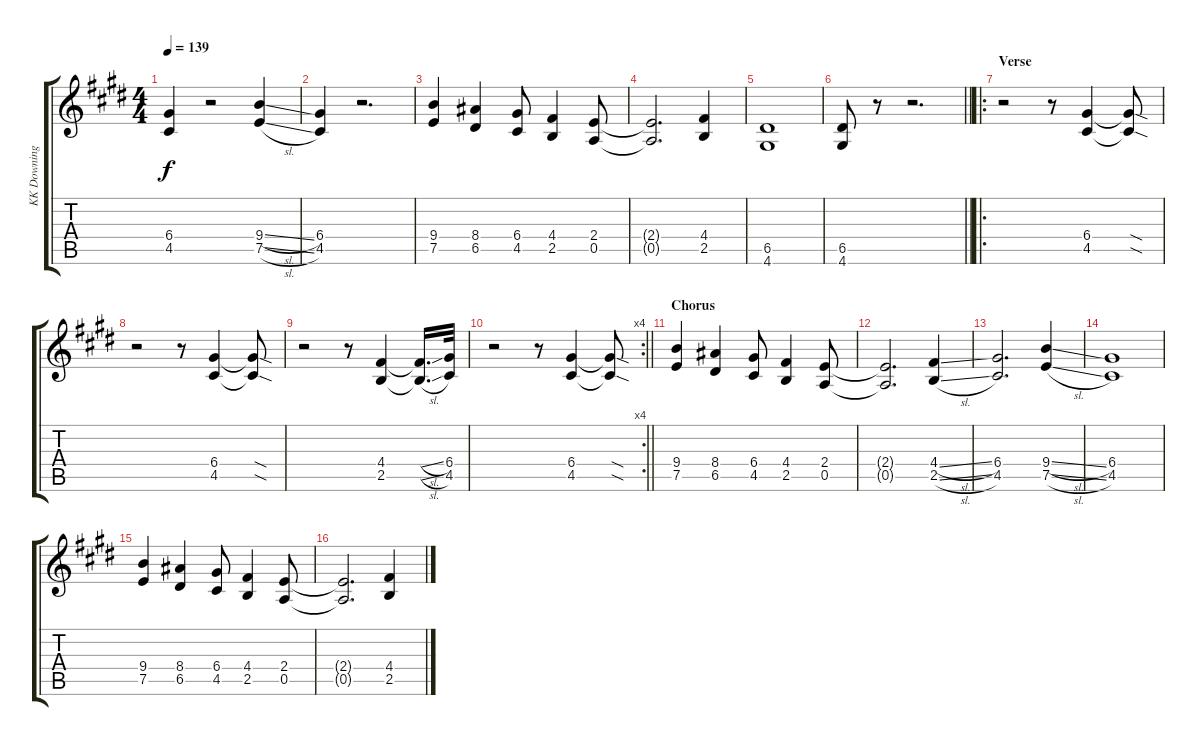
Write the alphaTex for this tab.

\track ("KK Downing" "KK Downing") {instrument distortionguitar}
\staff {score tabs}
\tuning (E4 B3 G3 D3 A2 E2) {hide}
\ts (4 4)
\tempo 139
\clef g2
\ks c#minor
(6.4 4.5).4{dy f} r.2 (9.4{sl} 7.5{sl}).4 |
(6.4 4.5).4 r.2{d} |
(9.4 7.5).4 (8.4 6.5).4 (6.4 4.5).8 (4.4 2.5).4 (2.4 0.5).8 |
(2.4{t} 0.5{t}).2{d} (4.4 2.5).4 |
(6.5 4.6).1 |
\barLineRight lightlight
(6.5 4.6).8 r.8 r.2{d} |
\ro
\section ("" "Verse")
r.2 r.8 (6.4 4.5).4 (6.4{sod t} 4.5{sod t}).8 |
r.2 r.8 (6.4 4.5).4 (6.4{sod t} 4.5{sod t}).8 |
r.2 r.8 (4.4 2.5).4 (4.4{sl t} 2.5{sl t}).16{d} (6.4 4.5).32 |
\rc 4
\barLineRight lightlight
r.2 r.8 (6.4 4.5).4 (6.4{sod t} 4.5{sod t}).8 |
\section ("" "Chorus")
(9.4 7.5).4 (8.4 6.5).4 (6.4 4.5).8 (4.4 2.5).4 (2.4 0.5).8 |
(2.4{t} 0.5{t}).2{d} (4.4{sl} 2.5{sl}).4 |
(6.4 4.5).2{d} (9.4{sl} 7.5{sl}).4 |
(6.4 4.5).1 |
(9.4 7.5).4 (8.4 6.5).4 (6.4 4.5).8 (4.4 2.5).4 (2.4 0.5).8 |
(2.4{t} 0.5{t}).2{d} (4.4{sl} 2.5{sl}).4
